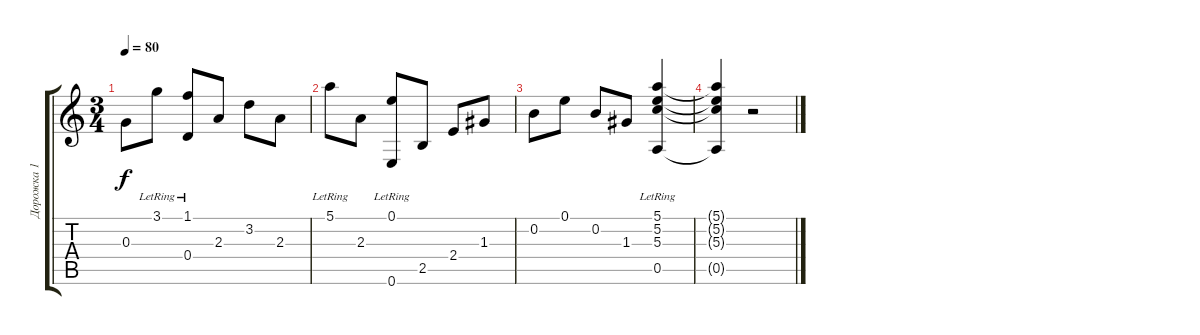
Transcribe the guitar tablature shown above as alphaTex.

\track ("Дорожка 1" "Дорожка 1") {instrument electricguitarjazz}
\staff {score tabs}
\tuning (E4 B3 G3 D3 A2 E2) {hide}
\ts (3 4)
\tempo 80
\clef g2
\ks c
0.3.8{dy f} 3.1{lr}.8 (1.1{lr} 0.4{lr}).8 2.3.8 3.2.8 2.3.8 |
5.1{lr}.8 2.3.8 (0.1{lr} 0.6).8 2.5.8 2.4.8 1.3.8 |
0.2.8 0.1.8 0.2.8 1.3.8 (5.1 5.2 5.3{lr} 0.5).4 |
(5.1{t} 5.2{t} 5.3{t} 0.5{t}).4 r.2
